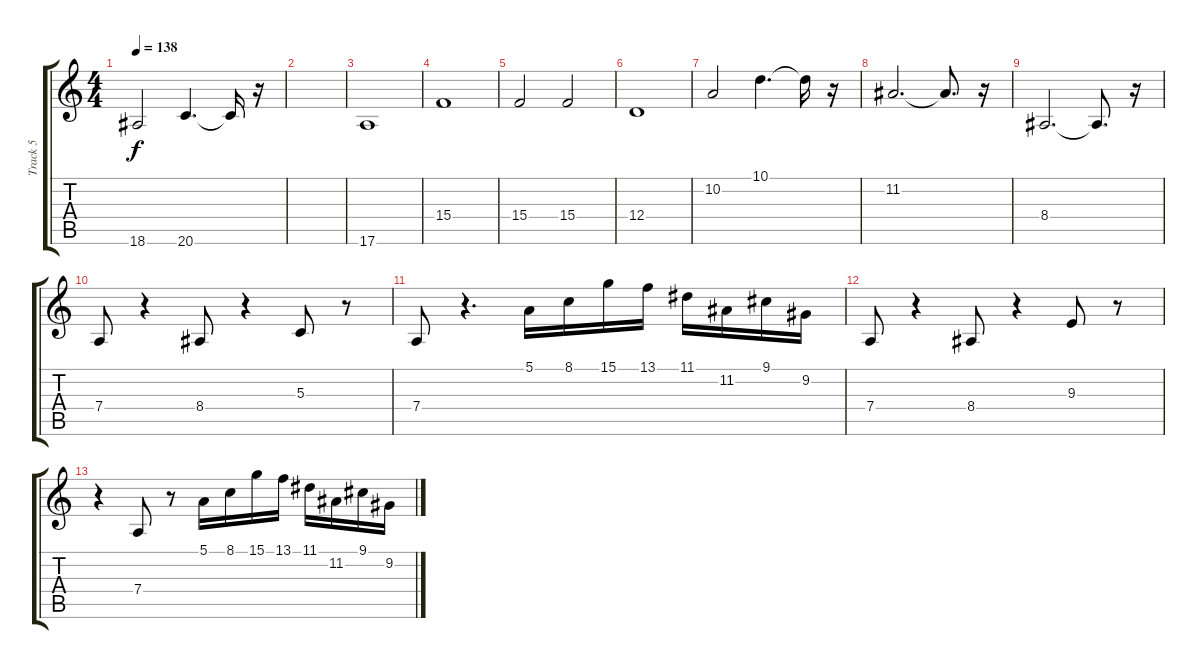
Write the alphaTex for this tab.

\track ("Track 5" "Track 5") {instrument frenchhorn}
\staff {score tabs}
\tuning (E4 B3 G3 D3 A2 E2) {hide}
\ts (4 4)
\tempo 138
\clef g2
\ks c
18.6.2{dy f} 20.6.4{d} 20.6{t}.16 r.16 |
|
17.6.1 |
15.4.1 |
15.4.2 15.4.2 |
12.4.1 |
10.2.2 10.1.4{d} 10.1{t}.16 r.16 |
11.2.2{d} 11.2{t}.8{d} r.16 |
8.4.2{d} 8.4{t}.8{d} r.16 |
7.4.8 r.4 8.4.8 r.4 5.3.8 r.8 |
7.4.8 r.4{d} 5.1.16 8.1.16 15.1.16 13.1.16 11.1.16 11.2.16 9.1.16 9.2.16 |
7.4.8 r.4 8.4.8 r.4 9.3.8 r.8 |
r.4 7.4.8 r.8 5.1.16 8.1.16 15.1.16 13.1.16 11.1.16 11.2.16 9.1.16 9.2.16
